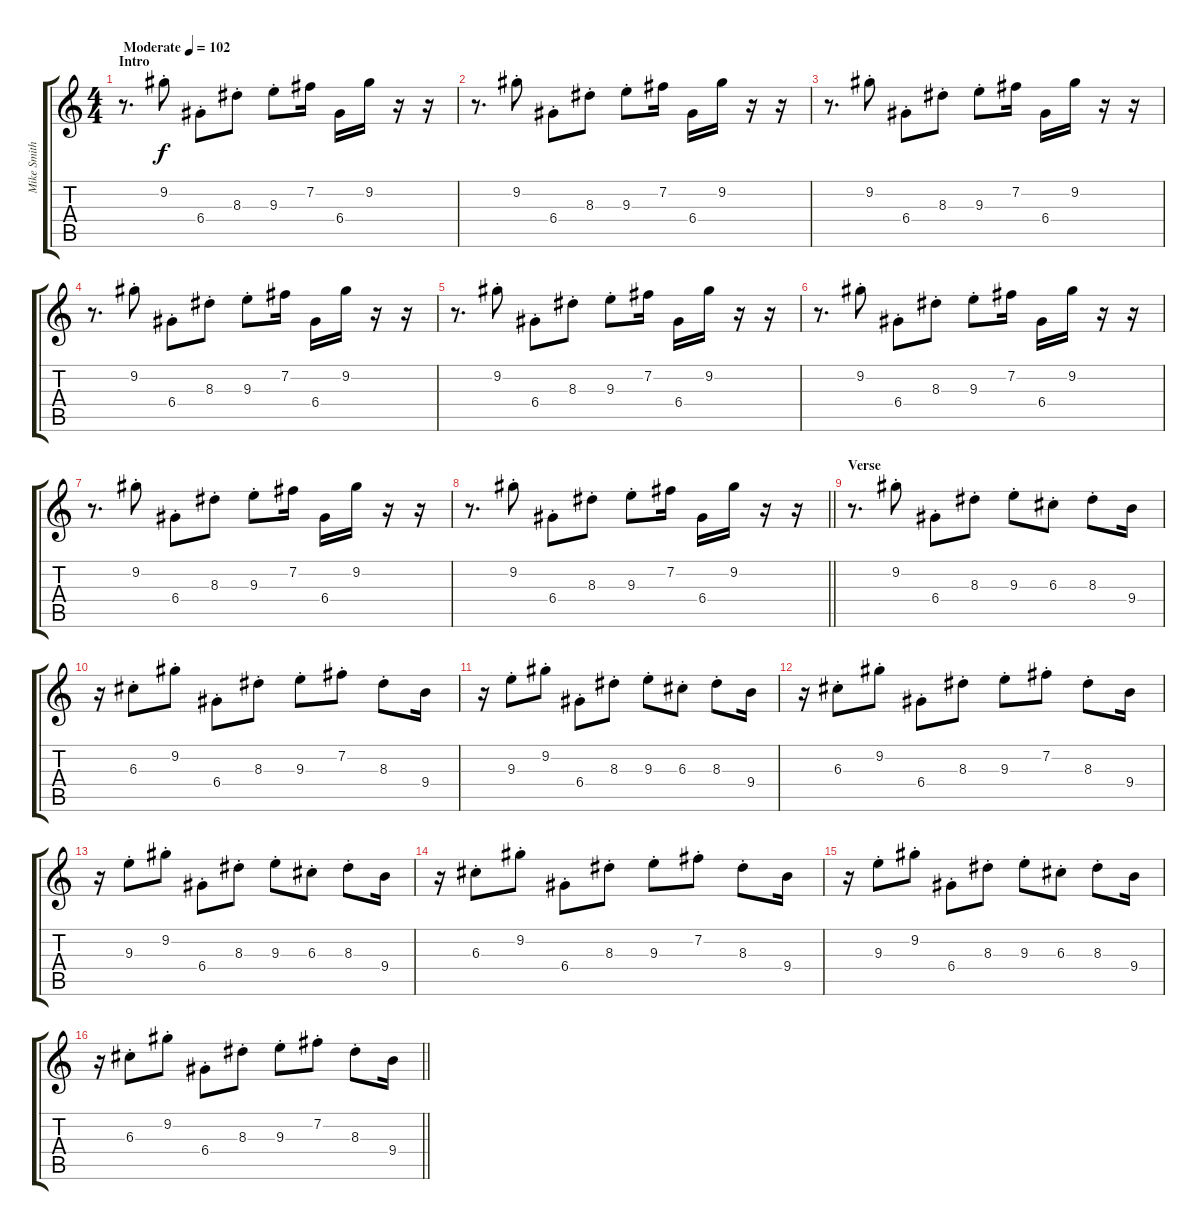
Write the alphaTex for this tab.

\track ("Mike Smith (Delay #1)" "Mike Smith") {instrument overdrivenguitar}
\staff {score tabs}
\tuning (E4 B3 G3 D3 A2 E2) {hide}
\ts (4 4)
\section ("" "Intro")
\tempo (102 "Moderate")
\clef g2
\ks c
r.8{d dy f instrument overdrivenguitar} 9.2{st}.8 6.4{st}.8 8.3{st}.8 9.3{st}.8 7.2.16 6.4.16 9.2.16 r.16 r.16 |
r.8{d} 9.2{st}.8 6.4{st}.8 8.3{st}.8 9.3{st}.8 7.2.16 6.4.16 9.2.16 r.16 r.16 |
r.8{d} 9.2{st}.8 6.4{st}.8 8.3{st}.8 9.3{st}.8 7.2.16 6.4.16 9.2.16 r.16 r.16 |
r.8{d} 9.2{st}.8 6.4{st}.8 8.3{st}.8 9.3{st}.8 7.2.16 6.4.16 9.2.16 r.16 r.16 |
r.8{d} 9.2{st}.8 6.4{st}.8 8.3{st}.8 9.3{st}.8 7.2.16 6.4.16 9.2.16 r.16 r.16 |
r.8{d} 9.2{st}.8 6.4{st}.8 8.3{st}.8 9.3{st}.8 7.2.16 6.4.16 9.2.16 r.16 r.16 |
r.8{d} 9.2{st}.8 6.4{st}.8 8.3{st}.8 9.3{st}.8 7.2.16 6.4.16 9.2.16 r.16 r.16 |
\barLineRight lightlight
r.8{d} 9.2{st}.8 6.4{st}.8 8.3{st}.8 9.3{st}.8 7.2.16 6.4.16 9.2.16 r.16 r.16 |
\section ("" "Verse")
r.8{d} 9.2{st}.8 6.4{st}.8 8.3{st}.8 9.3{st}.8 6.3{st}.8 8.3{st}.8 9.4.16 |
r.16 6.3{st}.8 9.2{st}.8 6.4{st}.8 8.3{st}.8 9.3{st}.8 7.2{st}.8 8.3{st}.8 9.4.16 |
r.16 9.3{st}.8 9.2{st}.8 6.4{st}.8 8.3{st}.8 9.3{st}.8 6.3{st}.8 8.3{st}.8 9.4.16 |
r.16 6.3{st}.8 9.2{st}.8 6.4{st}.8 8.3{st}.8 9.3{st}.8 7.2{st}.8 8.3{st}.8 9.4.16 |
r.16 9.3{st}.8 9.2{st}.8 6.4{st}.8 8.3{st}.8 9.3{st}.8 6.3{st}.8 8.3{st}.8 9.4.16 |
r.16 6.3{st}.8 9.2{st}.8 6.4{st}.8 8.3{st}.8 9.3{st}.8 7.2{st}.8 8.3{st}.8 9.4.16 |
r.16 9.3{st}.8 9.2{st}.8 6.4{st}.8 8.3{st}.8 9.3{st}.8 6.3{st}.8 8.3{st}.8 9.4.16 |
\barLineRight lightlight
r.16 6.3{st}.8 9.2{st}.8 6.4{st}.8 8.3{st}.8 9.3{st}.8 7.2{st}.8 8.3{st}.8 9.4.16
